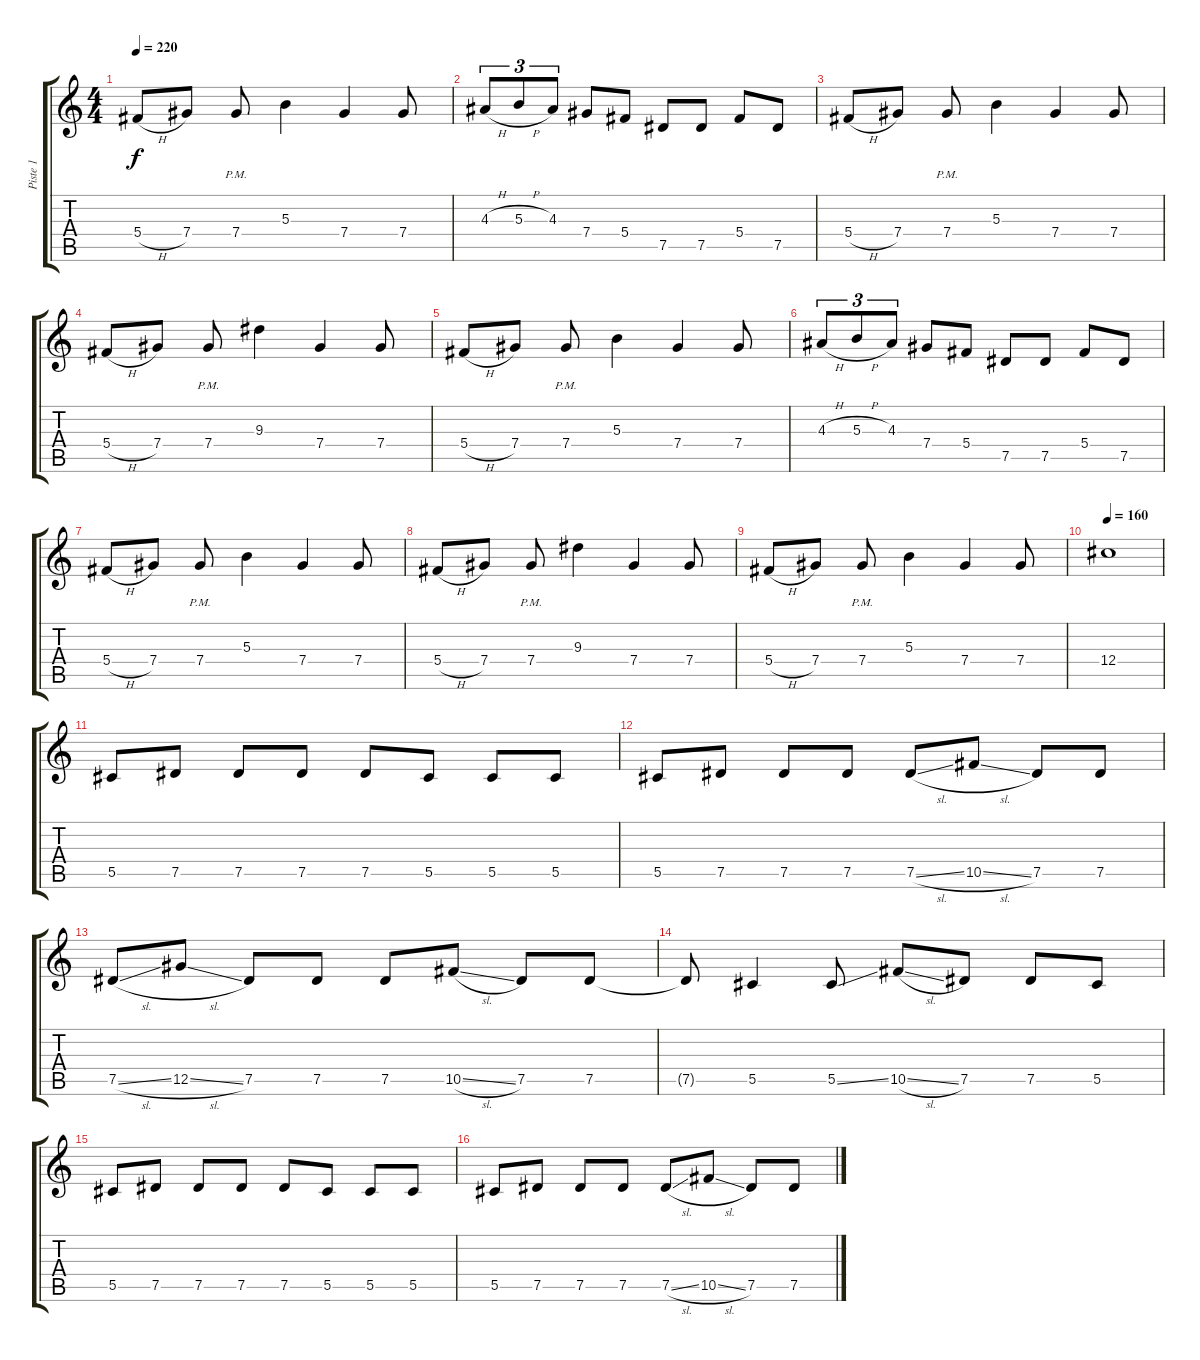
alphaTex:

\track ("Piste 1" "Piste 1") {instrument distortionguitar}
\staff {score tabs}
\tuning (Eb4 Bb3 Gb3 Db3 Ab2 Db2) {hide}
\ts (4 4)
\tempo 220
\clef g2
\ks c
5.4{h}.8{dy f} 7.4.8 7.4{pm}.8 5.3.4 7.4.4 7.4.8 |
4.3{h}.8{tu (3 2)} 5.3{h}.8{tu (3 2)} 4.3.8{tu (3 2)} 7.4.8 5.4.8 7.5.8 7.5.8 5.4.8 7.5.8 |
5.4{h}.8 7.4.8 7.4{pm}.8 5.3.4 7.4.4 7.4.8 |
5.4{h}.8 7.4.8 7.4{pm}.8 9.3.4 7.4.4 7.4.8 |
5.4{h}.8 7.4.8 7.4{pm}.8 5.3.4 7.4.4 7.4.8 |
4.3{h}.8{tu (3 2)} 5.3{h}.8{tu (3 2)} 4.3.8{tu (3 2)} 7.4.8 5.4.8 7.5.8 7.5.8 5.4.8 7.5.8 |
5.4{h}.8 7.4.8 7.4{pm}.8 5.3.4 7.4.4 7.4.8 |
5.4{h}.8 7.4.8 7.4{pm}.8 9.3.4 7.4.4 7.4.8 |
5.4{h}.8 7.4.8 7.4{pm}.8 5.3.4 7.4.4 7.4.8 |
\tempo 160
12.4.1 |
5.5.8 7.5.8 7.5.8 7.5.8 7.5.8 5.5.8 5.5.8 5.5.8 |
5.5.8 7.5.8 7.5.8 7.5.8 7.5{sl}.8 10.5{sl}.8 7.5.8 7.5.8 |
7.5{sl}.8 12.5{sl}.8 7.5.8 7.5.8 7.5.8 10.5{sl}.8 7.5.8 7.5.8 |
7.5{t}.8 5.5.4 5.5{ss}.8 10.5{sl}.8 7.5.8 7.5.8 5.5.8 |
5.5.8 7.5.8 7.5.8 7.5.8 7.5.8 5.5.8 5.5.8 5.5.8 |
5.5.8 7.5.8 7.5.8 7.5.8 7.5{sl}.8 10.5{sl}.8 7.5.8 7.5.8
